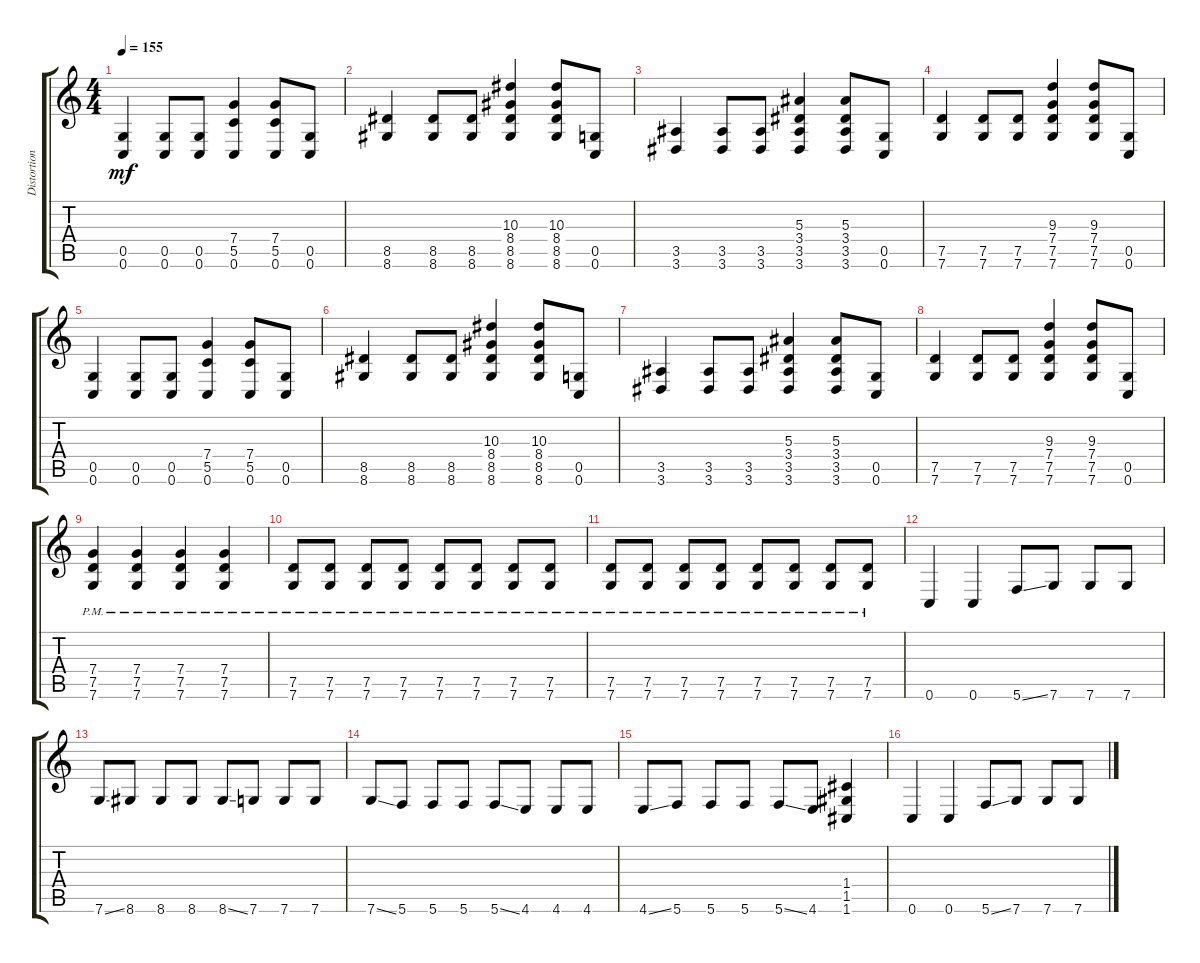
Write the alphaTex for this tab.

\track ("Distortion Guitar" "Distortion") {instrument distortionguitar}
\staff {score tabs}
\tuning (D4 A3 F3 C3 G2 C2) {hide}
\ts (4 4)
\tempo 155
\clef g2
\ks c
(0.5 0.6).4{dy mf} (0.5 0.6).8 (0.5 0.6).8 (7.4 5.5 0.6).4 (7.4 5.5 0.6).8 (0.5 0.6).8 |
(8.5 8.6).4 (8.5 8.6).8 (8.5 8.6).8 (10.3 8.4 8.5 8.6).4 (10.3 8.4 8.5 8.6).8 (0.5 0.6).8 |
(3.5 3.6).4 (3.5 3.6).8 (3.5 3.6).8 (5.3 3.4 3.5 3.6).4 (5.3 3.4 3.5 3.6).8 (0.5 0.6).8 |
(7.5 7.6).4 (7.5 7.6).8 (7.5 7.6).8 (9.3 7.4 7.5 7.6).4 (9.3 7.4 7.5 7.6).8 (0.5 0.6).8 |
(0.5 0.6).4 (0.5 0.6).8 (0.5 0.6).8 (7.4 5.5 0.6).4 (7.4 5.5 0.6).8 (0.5 0.6).8 |
(8.5 8.6).4 (8.5 8.6).8 (8.5 8.6).8 (10.3 8.4 8.5 8.6).4 (10.3 8.4 8.5 8.6).8 (0.5 0.6).8 |
(3.5 3.6).4 (3.5 3.6).8 (3.5 3.6).8 (5.3 3.4 3.5 3.6).4 (5.3 3.4 3.5 3.6).8 (0.5 0.6).8 |
(7.5 7.6).4 (7.5 7.6).8 (7.5 7.6).8 (9.3 7.4 7.5 7.6).4 (9.3 7.4 7.5 7.6).8 (0.5 0.6).8 |
(7.4{pm} 7.5{pm} 7.6{pm}).4 (7.4{pm} 7.5{pm} 7.6{pm}).4 (7.4{pm} 7.5{pm} 7.6{pm}).4 (7.4{pm} 7.5{pm} 7.6{pm}).4 |
(7.5{pm} 7.6{pm}).8 (7.5{pm} 7.6{pm}).8 (7.5{pm} 7.6{pm}).8 (7.5{pm} 7.6{pm}).8 (7.5{pm} 7.6{pm}).8 (7.5{pm} 7.6{pm}).8 (7.5{pm} 7.6{pm}).8 (7.5{pm} 7.6{pm}).8 |
(7.5{pm} 7.6{pm}).8 (7.5{pm} 7.6{pm}).8 (7.5{pm} 7.6{pm}).8 (7.5{pm} 7.6{pm}).8 (7.5{pm} 7.6{pm}).8 (7.5{pm} 7.6{pm}).8 (7.5{pm} 7.6{pm}).8 (7.5{pm} 7.6{pm}).8 |
0.6.4 0.6.4 5.6{ss}.8 7.6.8 7.6.8 7.6.8 |
7.6{ss}.8 8.6.8 8.6.8 8.6.8 8.6{ss}.8 7.6.8 7.6.8 7.6.8 |
7.6{ss}.8 5.6.8 5.6.8 5.6.8 5.6{ss}.8 4.6.8 4.6.8 4.6.8 |
4.6{ss}.8 5.6.8 5.6.8 5.6.8 5.6{ss}.8 4.6.8 (1.4 1.5 1.6).4 |
0.6.4 0.6.4 5.6{ss}.8 7.6.8 7.6.8 7.6.8
